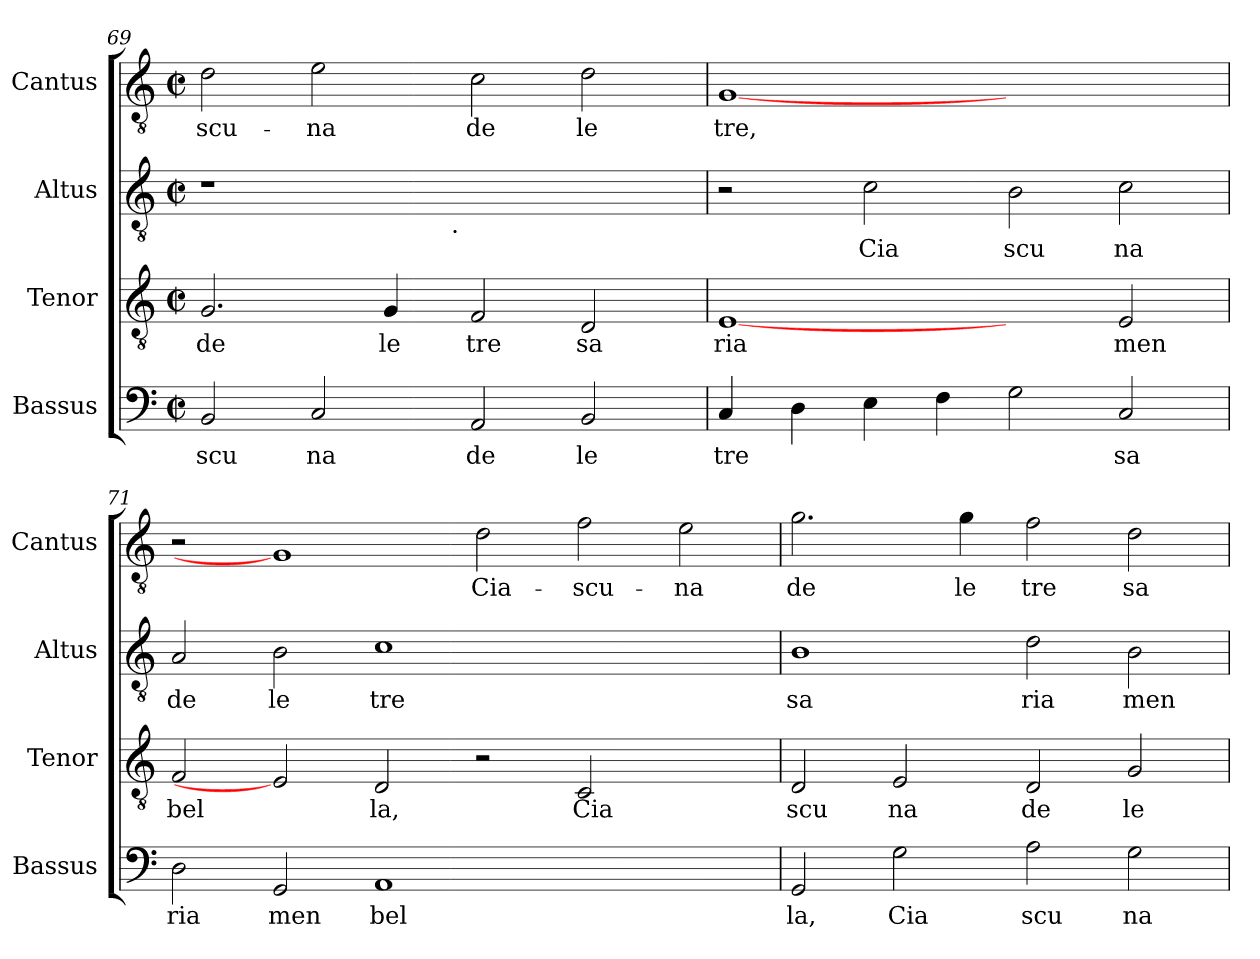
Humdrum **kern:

**kern	**text	**kern	**text	**kern	**text	**kern	**text
*part4	*part4	*part3	*part3	*part2	*part2	*part1	*part1
*staff4	*staff4	*staff3	*staff3	*staff2	*staff2	*staff1	*staff1
*I"Bassus	*	*I"Tenor	*	*I"Altus	*	*I"Cantus	*
*I'Bassus	*	*I'Tenor	*	*I'Altus	*	*I'Cantus	*
*clefF4	*	*clefGv2	*	*clefGv2	*	*clefGv2	*
*k[]	*	*k[]	*	*k[]	*	*k[]	*
*C:	*	*C:	*	*C:	*	*C:	*
*M2/2	*	*M2/2	*	*M2/2	*	*M2/2	*
*met(c|)	*	*met(c|)	*	*met(c|)	*	*met(c|)	*
=69	=69	=69	=69	=69	=69	=69	=69
!	!LO:LY:b:cj	!	!LO:LY:b:cj	!	!	!	!LO:LY:b:cj
*	*	*	*	*^	*	*	*
2BB/	scu	2.G/	de	1r	2ryy	.	2d\	-scu-
!	!LO:LY:b:cj	!	!	!	!	!	!	!LO:LY:b:cj
2C/	na	.	.	.	4...ryy	.	2e\	-na
!	!	!	!LO:LY:b:cj	!	!	!	!	!
.	.	4G/	le	.	.	.	.	.
!	!	!	!	!	!LO:TX:b:t=.	!	!	!
.	.	.	.	.	1ryy	.	.	.
!	!LO:LY:b:cj	!	!LO:LY:b:cj	!	!	!	!	!LO:LY:b:cj
2AA/	de	2F/	tre	1ryy	.	.	2c\	de
!	!LO:LY:b:cj	!	!LO:LY:b:cj	!	!	!	!	!LO:LY:b:cj
2BB/	le	2D/	sa	.	.	.	2d\	le
.	.	.	.	.	32ryy	.	.	.
=70	=70	=70	=70	=70	=70	=70	=70	=70
!	!LO:LY:b:cj	!	!LO:LY:b:cj	!	!	!	!	!LO:LY:b:cj
*	*	*	*	*v	*v	*	*	*
4C/	tre	[1E	ria	2r	.	[1G	tre,
!	!LO:LY:b:cj	!	!	!	!	!	!
4D\	.	.	.	.	.	.	.
!	!LO:LY:b:cj	!	!	!	!LO:LY:b:cj	!	!
4E\	.	.	.	2c\	Cia	.	.
!	!LO:LY:b:cj	!	!	!	!	!	!
4F\	.	.	.	.	.	.	.
!	!LO:LY:b:cj	!	!	!	!LO:LY:b:cj	!	!
2G\	.	2ryy	.	2B\	scu	1ryy	.
!	!LO:LY:b:cj	!	!LO:LY:b:cj	!	!LO:LY:b:cj	!	!
2C/	sa	2E/	men	2c\	na	.	.
=71	=71	=71	=71	=71	=71	=71	=71
!	!LO:LY:b:cj	!	!LO:LY:b:cj	!	!LO:LY:b:cj	!	!
2D\	ria	2F/	bel	2A/	de	2r	.
!	!LO:LY:b:cj	!	!	!	!LO:LY:b:cj	!	!
2GG/	men	2E]	.	2B\	le	1G]	.
!	!LO:LY:b:cj	!	!LO:LY:b:cj	!	!LO:LY:b:cj	!	!
1AA	bel	2D/	la,	1c	tre	.	.
!	!	!	!	!	!	!	!LO:LY:b:cj
.	.	2r	.	.	.	2d\	Cia-
!	!	!	!LO:LY:b:cj	!	!	!	!LO:LY:b:cj
1ryy	.	2C/	Cia	1ryy	.	2f\	-scu-
!	!	!	!	!	!	!	!LO:LY:b:cj
.	.	2ryy	.	.	.	2e\	-na
=72	=72	=72	=72	=72	=72	=72	=72
!	!LO:LY:b:cj	!	!LO:LY:b:cj	!	!LO:LY:b:cj	!	!LO:LY:b:cj
2GG/	la,	2D/	scu	1B	sa	2.g\	de
!	!LO:LY:b:cj	!	!LO:LY:b:cj	!	!	!	!
2G\	Cia	2E/	na	.	.	.	.
!	!	!	!	!	!	!	!LO:LY:b:cj
.	.	.	.	.	.	4g\	le
!	!LO:LY:b:cj	!	!LO:LY:b:cj	!	!LO:LY:b:cj	!	!LO:LY:b:cj
2A\	scu	2D/	de	2d\	ria	2f\	tre
!	!LO:LY:b:cj	!	!LO:LY:b:cj	!	!LO:LY:b:cj	!	!LO:LY:b:cj
2G\	na	2G/	le	2B\	men	2d\	sa-
=	=	=	=	=	=	=	=
*-	*-	*-	*-	*-	*-	*-	*-
